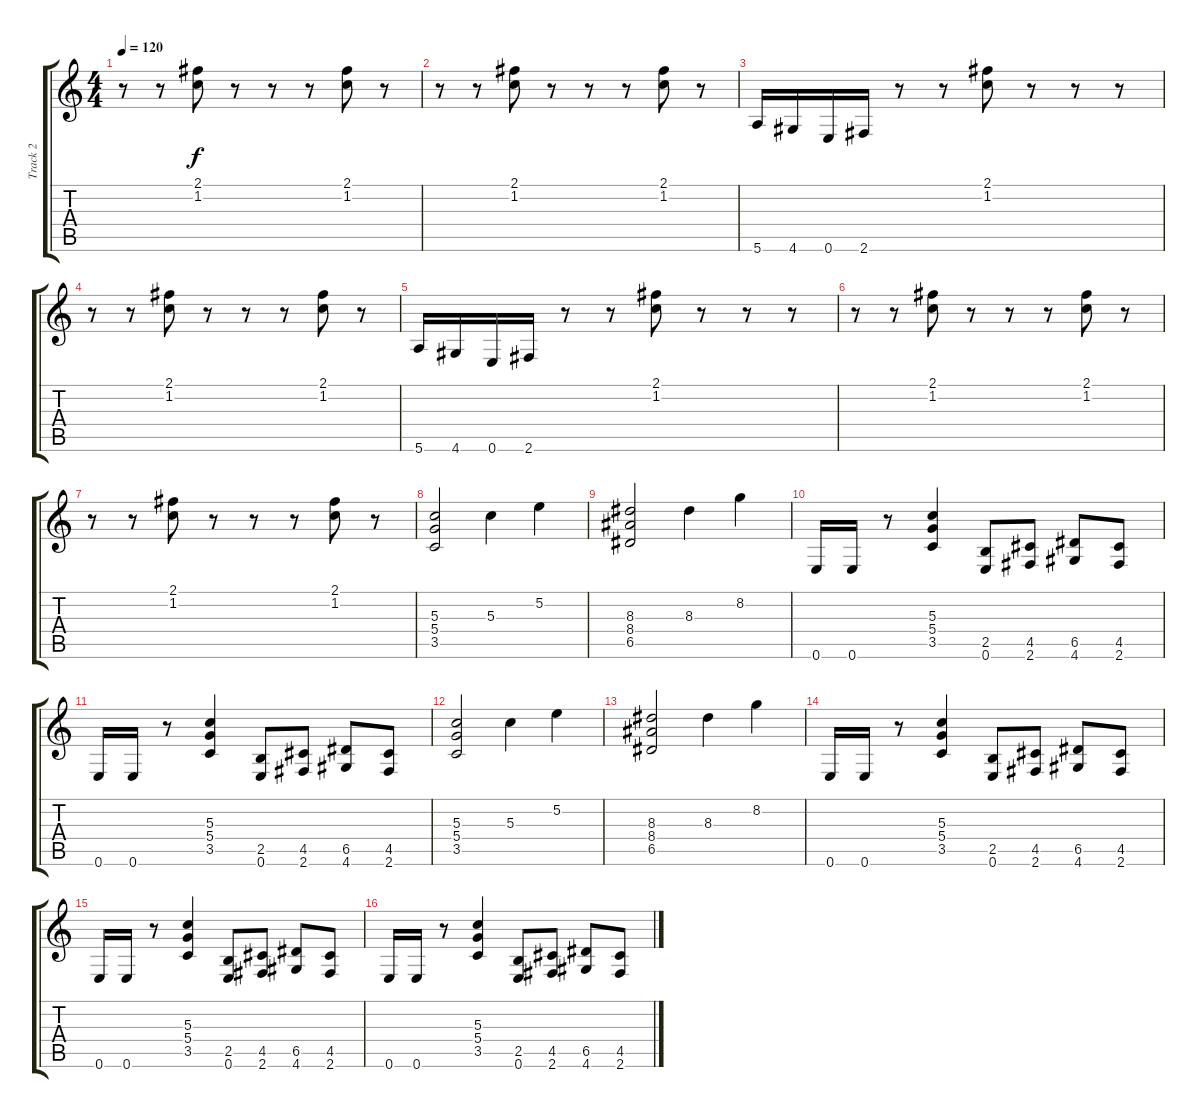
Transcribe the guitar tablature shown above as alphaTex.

\track ("Track 2" "Track 2") {instrument overdrivenguitar}
\staff {score tabs}
\tuning (E4 B3 G3 D3 A2 E2) {hide}
\ts (4 4)
\tempo 120
\clef g2
\ks c
r.8{dy f} r.8 (2.1 1.2).8 r.8 r.8 r.8 (2.1 1.2).8 r.8 |
r.8 r.8 (2.1 1.2).8 r.8 r.8 r.8 (2.1 1.2).8 r.8 |
5.6.16 4.6.16 0.6.16 2.6.16 r.8 r.8 (2.1 1.2).8 r.8 r.8 r.8 |
r.8 r.8 (2.1 1.2).8 r.8 r.8 r.8 (2.1 1.2).8 r.8 |
5.6.16 4.6.16 0.6.16 2.6.16 r.8 r.8 (2.1 1.2).8 r.8 r.8 r.8 |
r.8 r.8 (2.1 1.2).8 r.8 r.8 r.8 (2.1 1.2).8 r.8 |
r.8 r.8 (2.1 1.2).8 r.8 r.8 r.8 (2.1 1.2).8 r.8 |
(5.3 5.4 3.5).2 5.3.4 5.2.4 |
(8.3 8.4 6.5).2 8.3.4 8.2.4 |
0.6.16 0.6.16 r.8 (5.3 5.4 3.5).4 (2.5 0.6).8 (4.5 2.6).8 (6.5 4.6).8 (4.5 2.6).8 |
0.6.16 0.6.16 r.8 (5.3 5.4 3.5).4 (2.5 0.6).8 (4.5 2.6).8 (6.5 4.6).8 (4.5 2.6).8 |
(5.3 5.4 3.5).2 5.3.4 5.2.4 |
(8.3 8.4 6.5).2 8.3.4 8.2.4 |
0.6.16 0.6.16 r.8 (5.3 5.4 3.5).4 (2.5 0.6).8 (4.5 2.6).8 (6.5 4.6).8 (4.5 2.6).8 |
0.6.16 0.6.16 r.8 (5.3 5.4 3.5).4 (2.5 0.6).8 (4.5 2.6).8 (6.5 4.6).8 (4.5 2.6).8 |
0.6.16 0.6.16 r.8 (5.3 5.4 3.5).4 (2.5 0.6).8 (4.5 2.6).8 (6.5 4.6).8 (4.5 2.6).8
